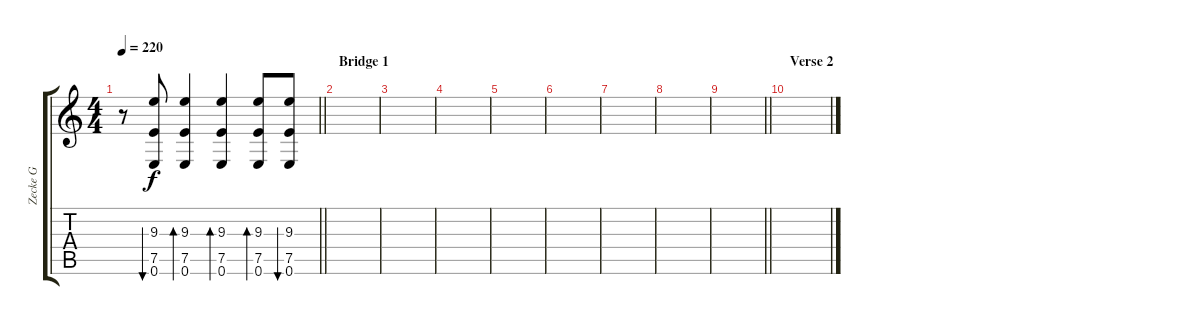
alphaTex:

\track ("Zecke G" "Zecke G") {instrument distortionguitar}
\staff {score tabs}
\tuning (E4 B3 G3 D3 A2 E2) {hide}
\ts (4 4)
\tempo 220
\clef g2
\barLineRight lightlight
\ks c
r.8{dy f} (9.3 7.5 0.6).8{bu 120} (9.3 7.5 0.6).4{bd 120} (9.3 7.5 0.6).4{bd 120} (9.3 7.5 0.6).8{bd 120} (9.3 7.5 0.6).8{bu 120} |
\section ("" "Bridge 1")
|
|
|
|
|
|
|
\barLineRight lightlight
|
\section ("" "Verse 2")
